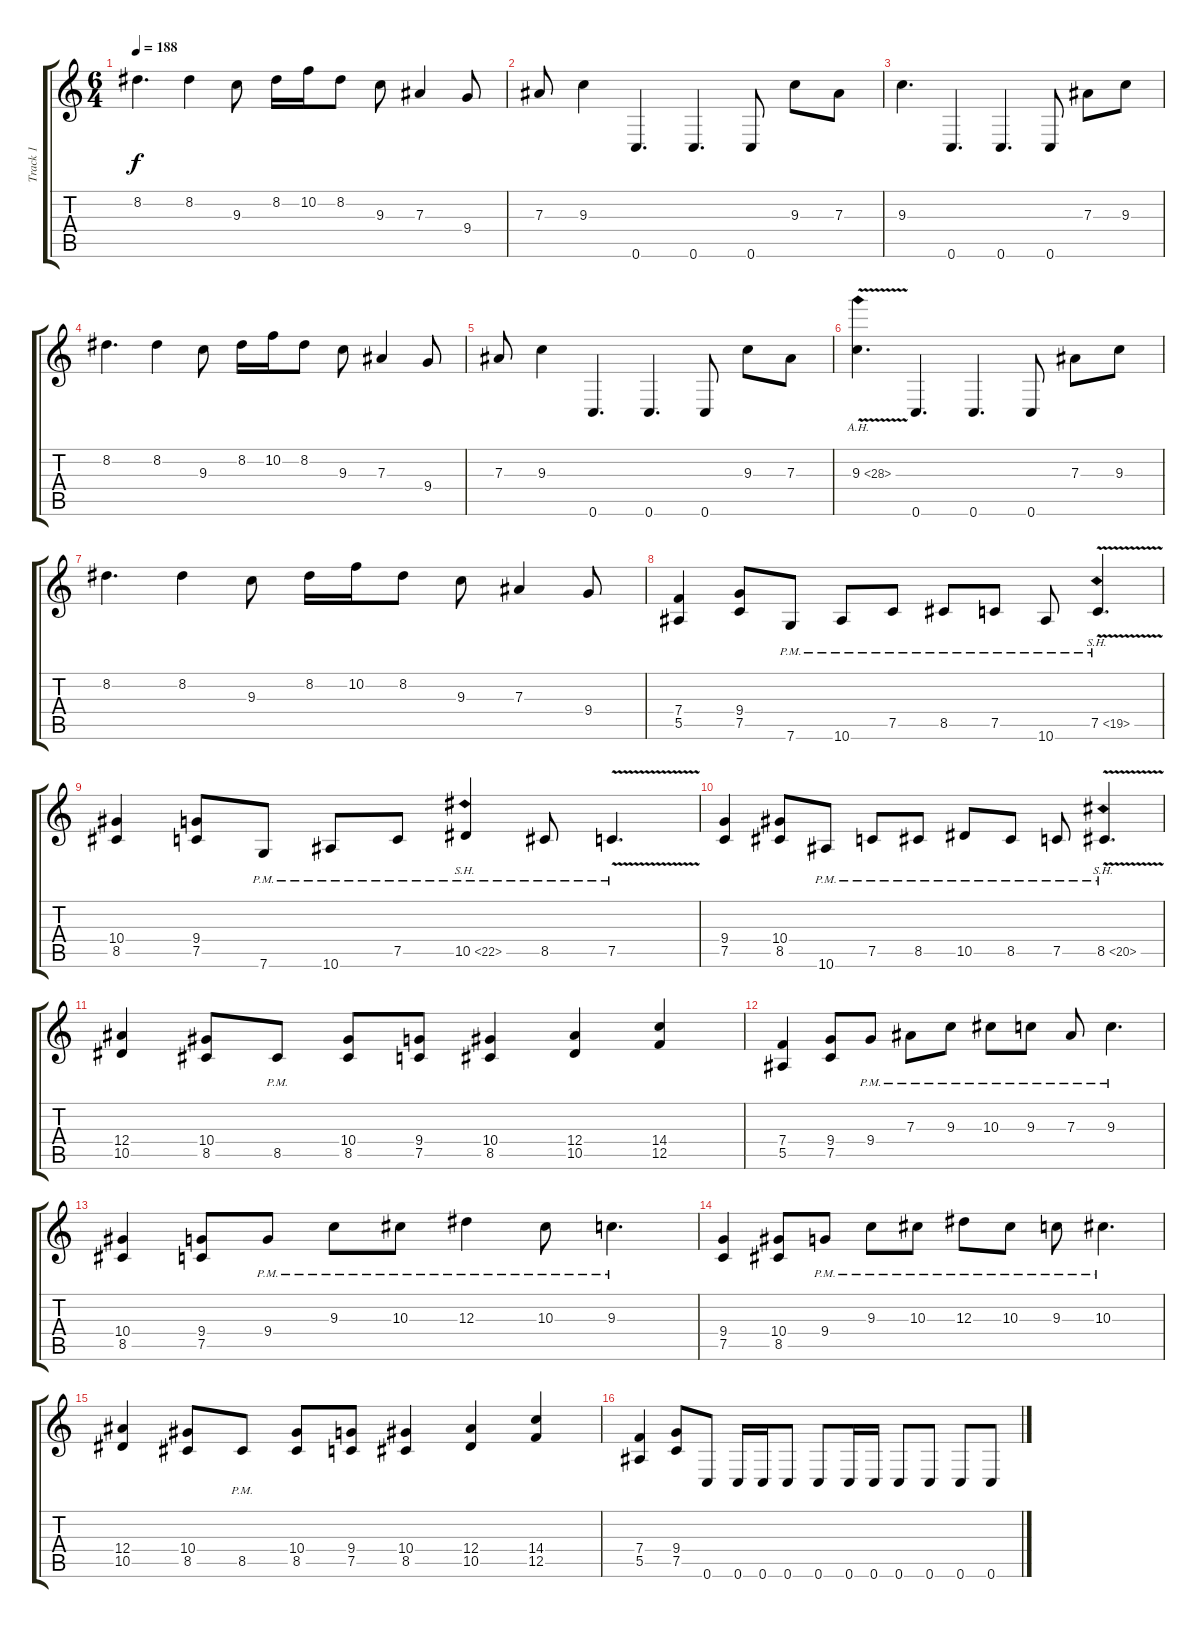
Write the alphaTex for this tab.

\track ("Track 1" "Track 1") {instrument overdrivenguitar}
\staff {score tabs}
\tuning (C4 G3 Eb3 Bb2 F2 C2) {hide}
\ts (6 4)
\tempo 188
\clef g2
\ks c
8.2.4{d dy f} 8.2.4 9.3.8 8.2.16 10.2.16 8.2.8 9.3.8 7.3.4 9.4.8 |
7.3.8 9.3.4 0.6.4{d} 0.6.4{d} 0.6.8 9.3.8 7.3.8 |
9.3.4{d} 0.6.4{d} 0.6.4{d} 0.6.8 7.3.8 9.3.8 |
8.2.4{d} 8.2.4 9.3.8 8.2.16 10.2.16 8.2.8 9.3.8 7.3.4 9.4.8 |
7.3.8 9.3.4 0.6.4{d} 0.6.4{d} 0.6.8 9.3.8 7.3.8 |
9.3{ah 19 v}.4{d} 0.6.4{d} 0.6.4{d} 0.6.8 7.3.8 9.3.8 |
8.2.4{d} 8.2.4 9.3.8 8.2.16 10.2.16 8.2.8 9.3.8 7.3.4 9.4.8 |
(7.4 5.5).4 (9.4 7.5).8 7.6{pm}.8 10.6{pm}.8 7.5{pm}.8 8.5{pm}.8 7.5{pm}.8 10.6{pm}.8 7.5{sh 12 v pm}.4{d} |
(10.4 8.5).4 (9.4 7.5).8 7.6{pm}.8 10.6{pm}.8 7.5{pm}.8 10.5{sh 12 pm}.4 8.5{pm}.8 7.5{v pm}.4{d} |
(9.4 7.5).4 (10.4 8.5).8 10.6{pm}.8 7.5{pm}.8 8.5{pm}.8 10.5{pm}.8 8.5{pm}.8 7.5{pm}.8 8.5{sh 12 v pm}.4{d} |
(12.4 10.5).4 (10.4 8.5).8 8.5{pm}.8 (10.4 8.5).8 (9.4 7.5).8 (10.4 8.5).4 (12.4 10.5).4 (14.4 12.5).4 |
(7.4 5.5).4 (9.4 7.5).8 9.4{pm}.8 7.3{pm}.8 9.3{pm}.8 10.3{pm}.8 9.3{pm}.8 7.3{pm}.8 9.3{pm}.4{d} |
(10.4 8.5).4 (9.4 7.5).8 9.4{pm}.8 9.3{pm}.8 10.3{pm}.8 12.3{pm}.4 10.3{pm}.8 9.3{pm}.4{d} |
(9.4 7.5).4 (10.4 8.5).8 9.4{pm}.8 9.3{pm}.8 10.3{pm}.8 12.3{pm}.8 10.3{pm}.8 9.3{pm}.8 10.3{pm}.4{d} |
(12.4 10.5).4 (10.4 8.5).8 8.5{pm}.8 (10.4 8.5).8 (9.4 7.5).8 (10.4 8.5).4 (12.4 10.5).4 (14.4 12.5).4 |
(7.4 5.5).4 (9.4 7.5).8 0.6.8 0.6.16 0.6.16 0.6.8 0.6.8 0.6.16 0.6.16 0.6.8 0.6.8 0.6.8 0.6.8
